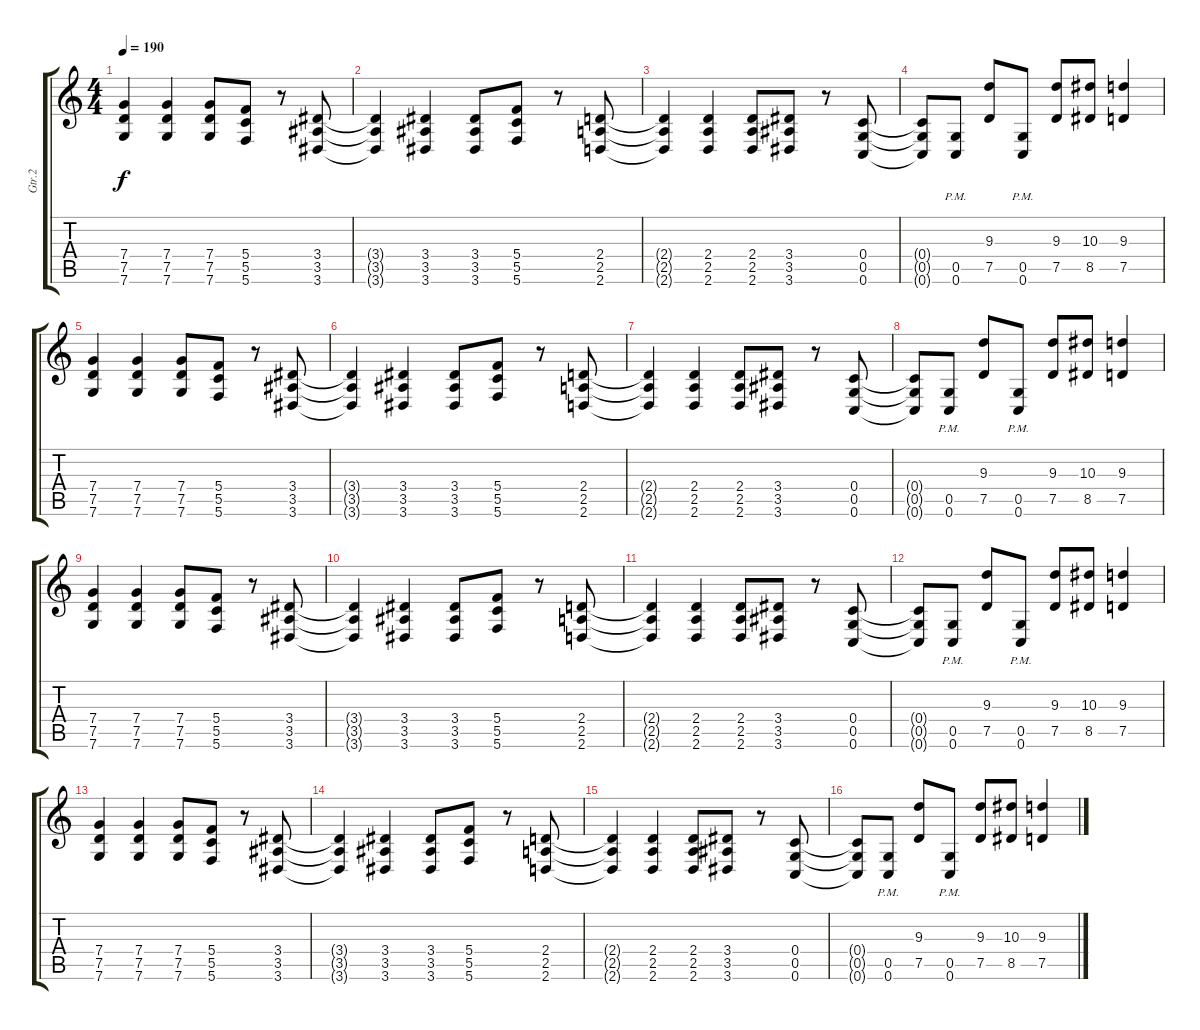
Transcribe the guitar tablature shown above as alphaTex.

\track ("Gtr.2" "Gtr.2") {instrument distortionguitar}
\staff {score tabs}
\tuning (D4 A3 F3 C3 G2 C2) {hide}
\ts (4 4)
\tempo 190
\clef g2
\ks c
(7.4 7.5 7.6).4{dy f} (7.4 7.5 7.6).4 (7.4 7.5 7.6).8 (5.4 5.5 5.6).8 r.8 (3.4 3.5 3.6).8 |
(3.4{t} 3.5{t} 3.6{t}).4 (3.4 3.5 3.6).4 (3.4 3.5 3.6).8 (5.4 5.5 5.6).8 r.8 (2.4 2.5 2.6).8 |
(2.4{t} 2.5{t} 2.6{t}).4 (2.4 2.5 2.6).4 (2.4 2.5 2.6).8 (3.4 3.5 3.6).8 r.8 (0.4 0.5 0.6).8 |
(0.4{t} 0.5{t} 0.6{t}).8 (0.5{pm} 0.6).8 (9.3 7.5).8 (0.5{pm} 0.6).8 (9.3 7.5).8 (10.3 8.5).8 (9.3 7.5).4 |
(7.4 7.5 7.6).4 (7.4 7.5 7.6).4 (7.4 7.5 7.6).8 (5.4 5.5 5.6).8 r.8 (3.4 3.5 3.6).8 |
(3.4{t} 3.5{t} 3.6{t}).4 (3.4 3.5 3.6).4 (3.4 3.5 3.6).8 (5.4 5.5 5.6).8 r.8 (2.4 2.5 2.6).8 |
(2.4{t} 2.5{t} 2.6{t}).4 (2.4 2.5 2.6).4 (2.4 2.5 2.6).8 (3.4 3.5 3.6).8 r.8 (0.4 0.5 0.6).8 |
(0.4{t} 0.5{t} 0.6{t}).8 (0.5{pm} 0.6).8 (9.3 7.5).8 (0.5{pm} 0.6).8 (9.3 7.5).8 (10.3 8.5).8 (9.3 7.5).4 |
(7.4 7.5 7.6).4 (7.4 7.5 7.6).4 (7.4 7.5 7.6).8 (5.4 5.5 5.6).8 r.8 (3.4 3.5 3.6).8 |
(3.4{t} 3.5{t} 3.6{t}).4 (3.4 3.5 3.6).4 (3.4 3.5 3.6).8 (5.4 5.5 5.6).8 r.8 (2.4 2.5 2.6).8 |
(2.4{t} 2.5{t} 2.6{t}).4 (2.4 2.5 2.6).4 (2.4 2.5 2.6).8 (3.4 3.5 3.6).8 r.8 (0.4 0.5 0.6).8 |
(0.4{t} 0.5{t} 0.6{t}).8 (0.5{pm} 0.6).8 (9.3 7.5).8 (0.5{pm} 0.6).8 (9.3 7.5).8 (10.3 8.5).8 (9.3 7.5).4 |
(7.4 7.5 7.6).4 (7.4 7.5 7.6).4 (7.4 7.5 7.6).8 (5.4 5.5 5.6).8 r.8 (3.4 3.5 3.6).8 |
(3.4{t} 3.5{t} 3.6{t}).4 (3.4 3.5 3.6).4 (3.4 3.5 3.6).8 (5.4 5.5 5.6).8 r.8 (2.4 2.5 2.6).8 |
(2.4{t} 2.5{t} 2.6{t}).4 (2.4 2.5 2.6).4 (2.4 2.5 2.6).8 (3.4 3.5 3.6).8 r.8 (0.4 0.5 0.6).8 |
(0.4{t} 0.5{t} 0.6{t}).8 (0.5{pm} 0.6).8 (9.3 7.5).8 (0.5{pm} 0.6).8 (9.3 7.5).8 (10.3 8.5).8 (9.3 7.5).4
